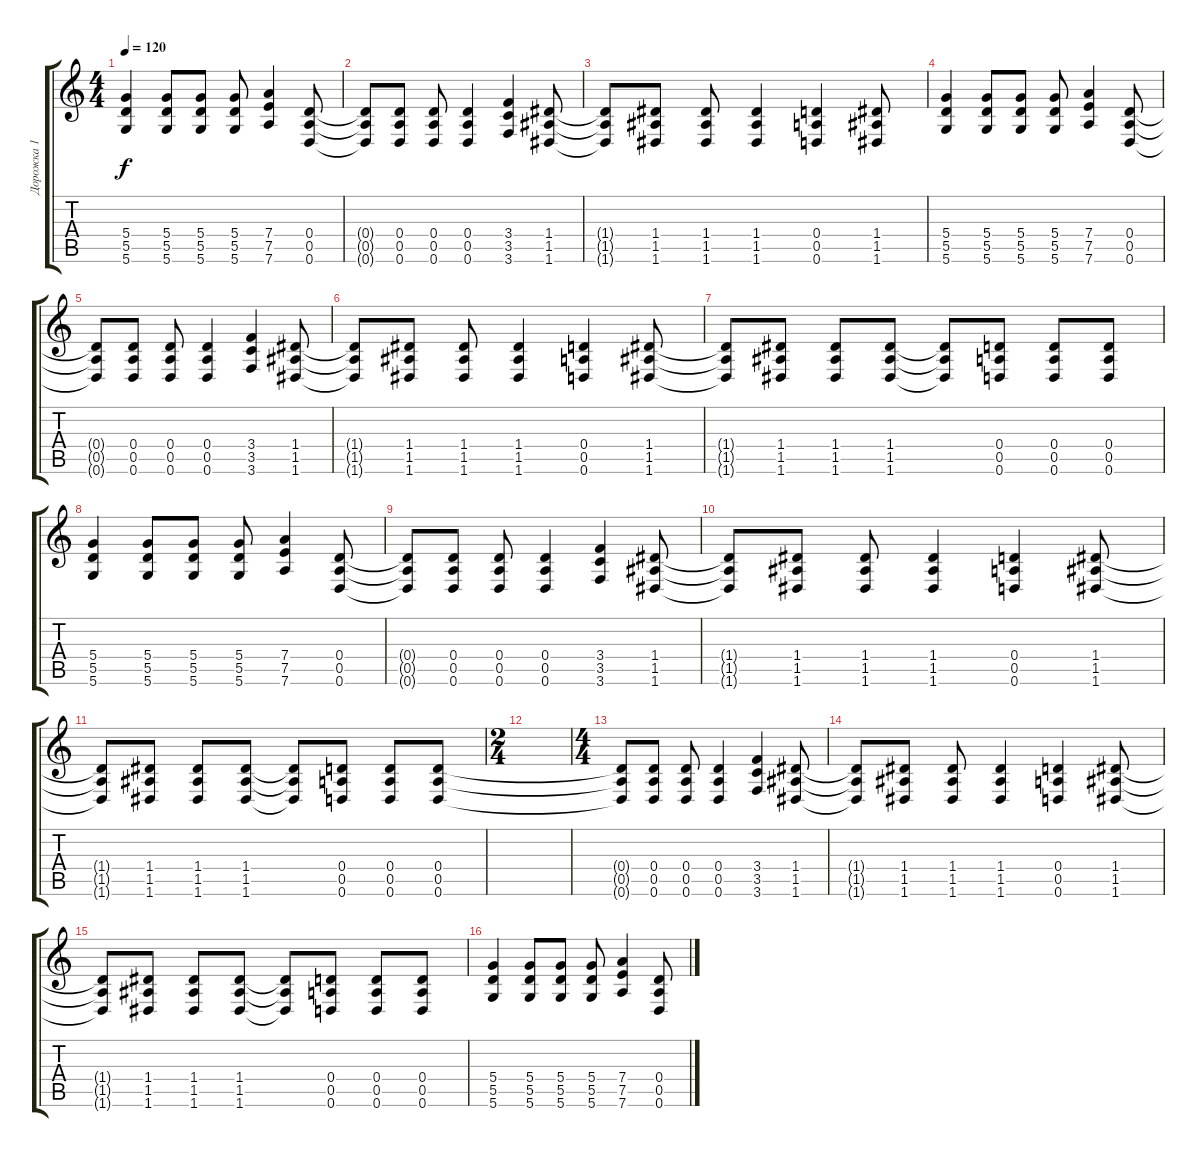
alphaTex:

\track ("Дорожка 1" "Дорожка 1") {instrument distortionguitar}
\staff {score tabs}
\tuning (E4 B3 G3 D3 A2 D2) {hide}
\ts (4 4)
\tempo 120
\clef g2
\ks c
(5.4 5.5 5.6).4{dy f} (5.4 5.5 5.6).8 (5.4 5.5 5.6).8 (5.4 5.5 5.6).8 (7.4 7.5 7.6).4 (0.4 0.5 0.6).8 |
(0.4{t} 0.5{t} 0.6{t}).8 (0.4 0.5 0.6).8 (0.4 0.5 0.6).8 (0.4 0.5 0.6).4 (3.4 3.5 3.6).4 (1.4 1.5 1.6).8 |
(1.4{t} 1.5{t} 1.6{t}).8 (1.4 1.5 1.6).8 (1.4 1.5 1.6).8 (1.4 1.5 1.6).4 (0.4 0.5 0.6).4 (1.4 1.5 1.6).8 |
(5.4 5.5 5.6).4 (5.4 5.5 5.6).8 (5.4 5.5 5.6).8 (5.4 5.5 5.6).8 (7.4 7.5 7.6).4 (0.4 0.5 0.6).8 |
(0.4{t} 0.5{t} 0.6{t}).8 (0.4 0.5 0.6).8 (0.4 0.5 0.6).8 (0.4 0.5 0.6).4 (3.4 3.5 3.6).4 (1.4 1.5 1.6).8 |
(1.4{t} 1.5{t} 1.6{t}).8 (1.4 1.5 1.6).8 (1.4 1.5 1.6).8 (1.4 1.5 1.6).4 (0.4 0.5 0.6).4 (1.4 1.5 1.6).8 |
(1.4{t} 1.5{t} 1.6{t}).8 (1.4 1.5 1.6).8 (1.4 1.5 1.6).8 (1.4 1.5 1.6).8 (1.4{t} 1.5{t} 1.6{t}).8 (0.4 0.5 0.6).8 (0.4 0.5 0.6).8 (0.4 0.5 0.6).8 |
(5.4 5.5 5.6).4 (5.4 5.5 5.6).8 (5.4 5.5 5.6).8 (5.4 5.5 5.6).8 (7.4 7.5 7.6).4 (0.4 0.5 0.6).8 |
(0.4{t} 0.5{t} 0.6{t}).8 (0.4 0.5 0.6).8 (0.4 0.5 0.6).8 (0.4 0.5 0.6).4 (3.4 3.5 3.6).4 (1.4 1.5 1.6).8 |
(1.4{t} 1.5{t} 1.6{t}).8 (1.4 1.5 1.6).8 (1.4 1.5 1.6).8 (1.4 1.5 1.6).4 (0.4 0.5 0.6).4 (1.4 1.5 1.6).8 |
(1.4{t} 1.5{t} 1.6{t}).8 (1.4 1.5 1.6).8 (1.4 1.5 1.6).8 (1.4 1.5 1.6).8 (1.4{t} 1.5{t} 1.6{t}).8 (0.4 0.5 0.6).8 (0.4 0.5 0.6).8 (0.4 0.5 0.6).8 |
\ts (2 4)
|
\ts (4 4)
(0.4{t} 0.5{t} 0.6{t}).8 (0.4 0.5 0.6).8 (0.4 0.5 0.6).8 (0.4 0.5 0.6).4 (3.4 3.5 3.6).4 (1.4 1.5 1.6).8 |
(1.4{t} 1.5{t} 1.6{t}).8 (1.4 1.5 1.6).8 (1.4 1.5 1.6).8 (1.4 1.5 1.6).4 (0.4 0.5 0.6).4 (1.4 1.5 1.6).8 |
(1.4{t} 1.5{t} 1.6{t}).8 (1.4 1.5 1.6).8 (1.4 1.5 1.6).8 (1.4 1.5 1.6).8 (1.4{t} 1.5{t} 1.6{t}).8 (0.4 0.5 0.6).8 (0.4 0.5 0.6).8 (0.4 0.5 0.6).8 |
(5.4 5.5 5.6).4 (5.4 5.5 5.6).8 (5.4 5.5 5.6).8 (5.4 5.5 5.6).8 (7.4 7.5 7.6).4 (0.4 0.5 0.6).8
